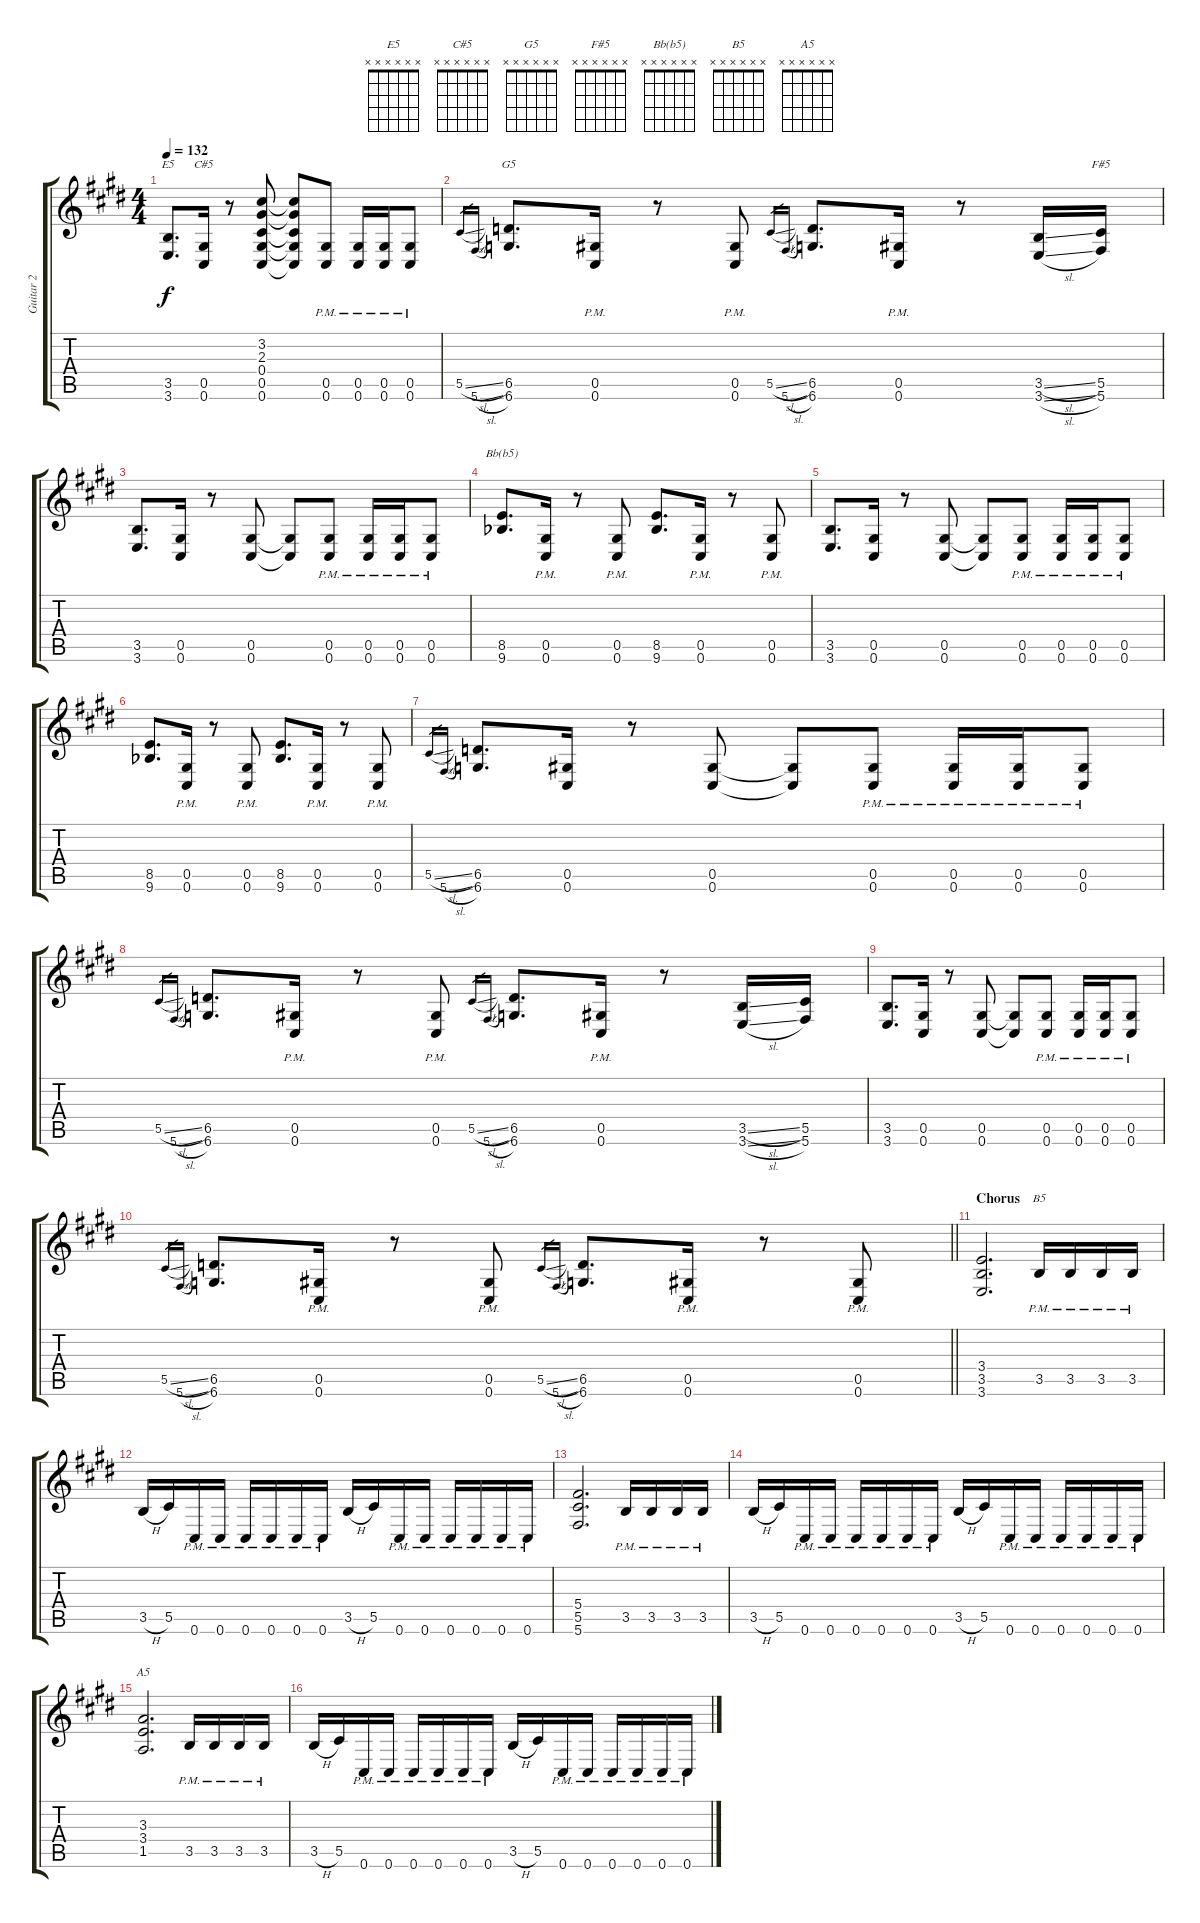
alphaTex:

\track ("Guitar 2" "Guitar 2") {instrument distortionguitar}
\staff {score tabs}
\tuning (Eb4 Bb3 Gb3 Db3 Ab2 Db2) {hide}
\chord ("E5" x x x x x x)
\chord ("C#5" x x x x x x)
\chord ("G5" x x x x x x)
\chord ("F#5" x x x x x x)
\chord ("Bb(b5)" x x x x x x)
\chord ("B5" x x x x x x)
\chord ("A5" x x x x x x)
\ts (4 4)
\tempo 132
\clef g2
\ks c#minor
(3.5 3.6).8{d ch "E5" dy f} (0.5 0.6).16{ch "C#5"} r.8 (3.2 2.3 0.4 0.5 0.6).8 (3.2{t} 2.3{t} 0.4{t} 0.5{t} 0.6{t}).8 (0.5{pm} 0.6{pm}).8 (0.5{pm} 0.6{pm}).16 (0.5{pm} 0.6{pm}).16 (0.5{pm} 0.6{pm}).8 |
5.5{sl}.16{gr} 5.6{sl}.16{gr} (6.5 6.6).8{d ch "G5"} (0.5{pm} 0.6{pm}).16 r.8 (0.5{pm} 0.6{pm}).8 5.5{sl}.16{gr} 5.6{sl}.16{gr} (6.5 6.6).8{d} (0.5{pm} 0.6{pm}).16 r.8 (3.5{sl} 3.6{sl}).16 (5.5 5.6).16{ch "F#5"} |
(3.5 3.6).8{d} (0.5 0.6).16 r.8 (0.5 0.6).8 (0.5{t} 0.6{t}).8 (0.5{pm} 0.6{pm}).8 (0.5{pm} 0.6{pm}).16 (0.5{pm} 0.6{pm}).16 (0.5{pm} 0.6{pm}).8 |
(8.5 9.6{acc b}).8{d ch "Bb(b5)"} (0.5{pm} 0.6{pm}).16 r.8 (0.5{pm} 0.6{pm}).8 (8.5 9.6{acc b}).8{d} (0.5{pm} 0.6{pm}).16 r.8 (0.5{pm} 0.6{pm}).8 |
(3.5 3.6).8{d} (0.5 0.6).16 r.8 (0.5 0.6).8 (0.5{t} 0.6{t}).8 (0.5{pm} 0.6{pm}).8 (0.5{pm} 0.6{pm}).16 (0.5{pm} 0.6{pm}).16 (0.5{pm} 0.6{pm}).8 |
(8.5 9.6{acc b}).8{d} (0.5{pm} 0.6{pm}).16 r.8 (0.5{pm} 0.6{pm}).8 (8.5 9.6{acc b}).8{d} (0.5{pm} 0.6{pm}).16 r.8 (0.5{pm} 0.6{pm}).8 |
5.5{sl}.16{gr} 5.6{sl}.16{gr} (6.5 6.6).8{d} (0.5 0.6).16 r.8 (0.5 0.6).8 (0.5{t} 0.6{t}).8 (0.5{pm} 0.6{pm}).8 (0.5{pm} 0.6{pm}).16 (0.5{pm} 0.6{pm}).16 (0.5{pm} 0.6{pm}).8 |
5.5{sl}.16{gr} 5.6{sl}.16{gr} (6.5 6.6).8{d} (0.5{pm} 0.6{pm}).16 r.8 (0.5{pm} 0.6{pm}).8 5.5{sl}.16{gr} 5.6{sl}.16{gr} (6.5 6.6).8{d} (0.5{pm} 0.6{pm}).16 r.8 (3.5{sl} 3.6{sl}).16 (5.5 5.6).16 |
(3.5 3.6).8{d} (0.5 0.6).16 r.8 (0.5 0.6).8 (0.5{t} 0.6{t}).8 (0.5{pm} 0.6{pm}).8 (0.5{pm} 0.6{pm}).16 (0.5{pm} 0.6{pm}).16 (0.5{pm} 0.6{pm}).8 |
\barLineRight lightlight
5.5{sl}.16{gr} 5.6{sl}.16{gr} (6.5 6.6).8{d} (0.5{pm} 0.6{pm}).16 r.8 (0.5{pm} 0.6{pm}).8 5.5{sl}.16{gr} 5.6{sl}.16{gr} (6.5 6.6).8{d} (0.5{pm} 0.6{pm}).16 r.8 (0.5{pm} 0.6{pm}).8 |
\section ("" "Chorus")
(3.4 3.5 3.6).2{d} 3.5{pm}.16{ch "B5"} 3.5{pm}.16 3.5{pm}.16 3.5{pm}.16 |
3.5{h}.16 5.5.16 0.6{pm}.16 0.6{pm}.16 0.6{pm}.16 0.6{pm}.16 0.6{pm}.16 0.6{pm}.16 3.5{h}.16 5.5.16 0.6{pm}.16 0.6{pm}.16 0.6{pm}.16 0.6{pm}.16 0.6{pm}.16 0.6{pm}.16 |
(5.4 5.5 5.6).2{d} 3.5{pm}.16 3.5{pm}.16 3.5{pm}.16 3.5{pm}.16 |
3.5{h}.16 5.5.16 0.6{pm}.16 0.6{pm}.16 0.6{pm}.16 0.6{pm}.16 0.6{pm}.16 0.6{pm}.16 3.5{h}.16 5.5.16 0.6{pm}.16 0.6{pm}.16 0.6{pm}.16 0.6{pm}.16 0.6{pm}.16 0.6{pm}.16 |
(3.3 3.4 1.5).2{d ch "A5"} 3.5{pm}.16 3.5{pm}.16 3.5{pm}.16 3.5{pm}.16 |
3.5{h}.16 5.5.16 0.6{pm}.16 0.6{pm}.16 0.6{pm}.16 0.6{pm}.16 0.6{pm}.16 0.6{pm}.16 3.5{h}.16 5.5.16 0.6{pm}.16 0.6{pm}.16 0.6{pm}.16 0.6{pm}.16 0.6{pm}.16 0.6{pm}.16
